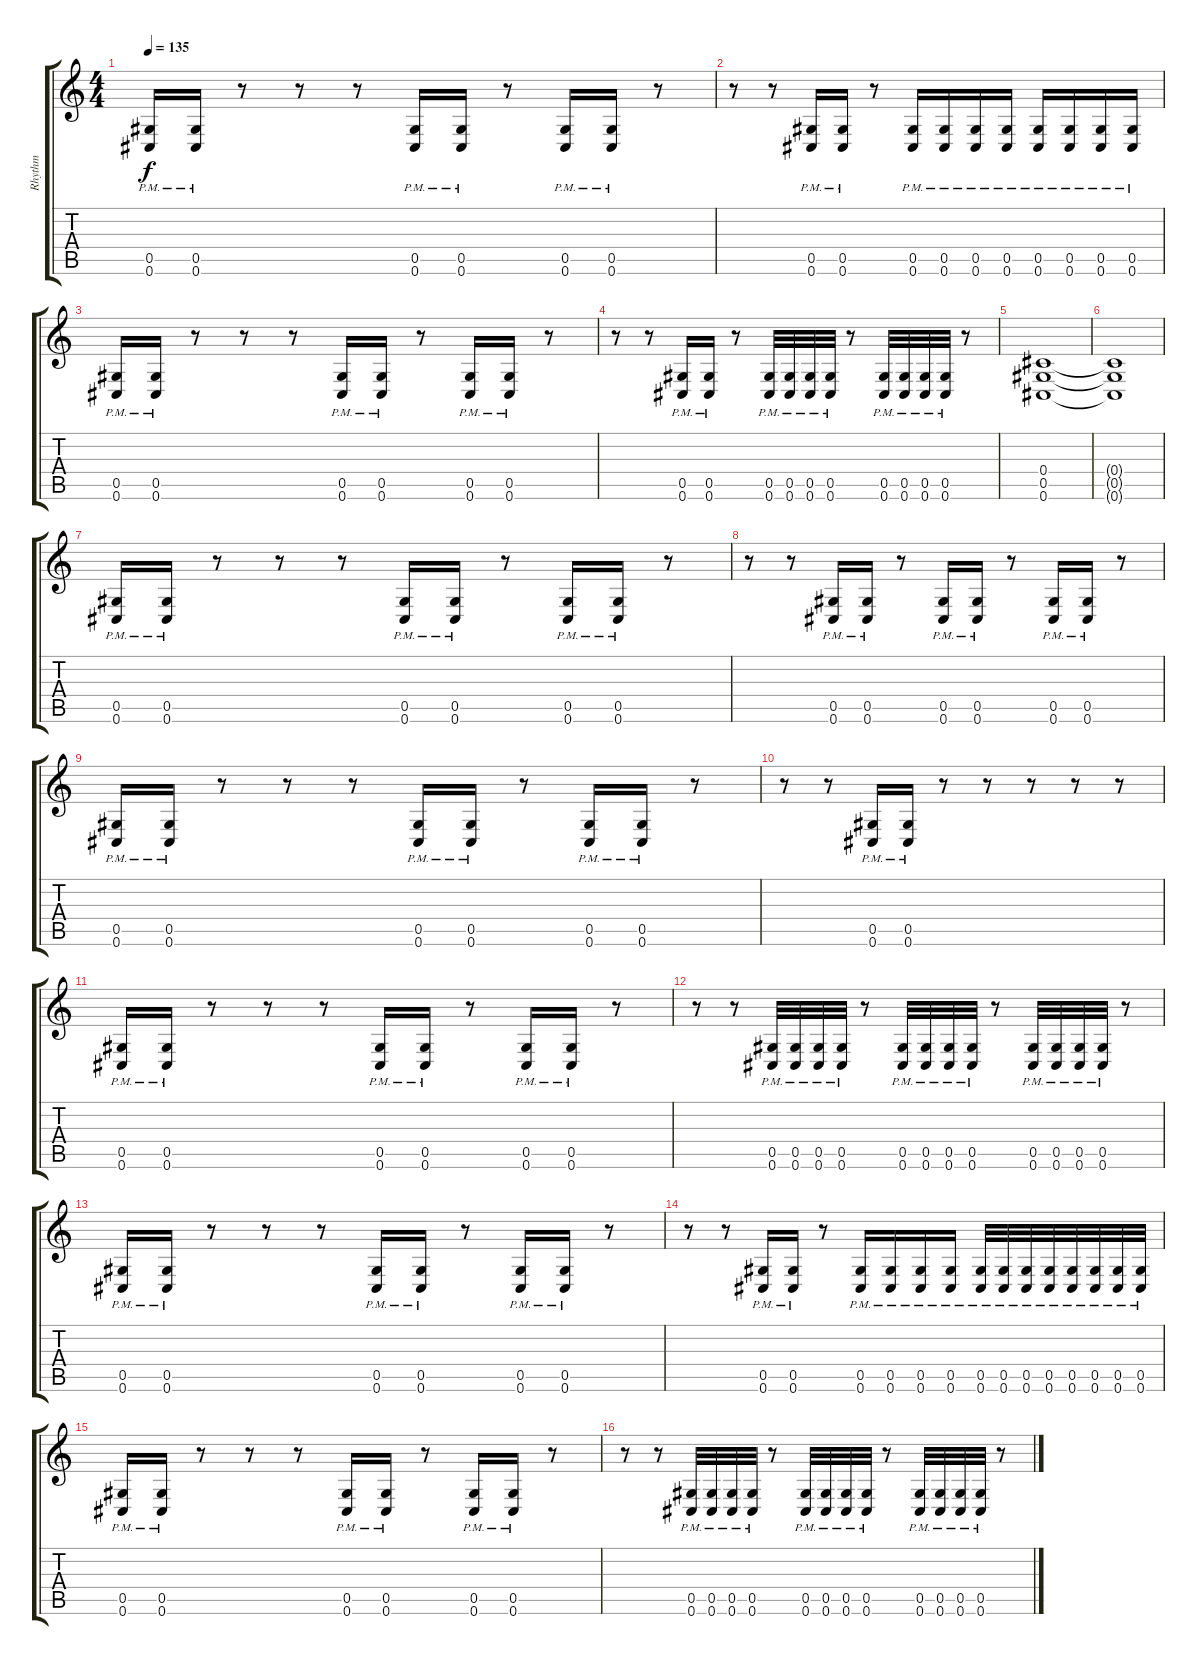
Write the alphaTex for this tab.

\track ("Rhythm" "Rhythm") {instrument distortionguitar}
\staff {score tabs}
\tuning (Eb4 Bb3 Gb3 Db3 Ab2 Db2) {hide}
\ts (4 4)
\tempo 135
\clef g2
\ks c
(0.5{pm} 0.6{pm}).16{dy f} (0.5{pm} 0.6{pm}).16 r.8 r.8 r.8 (0.5{pm} 0.6{pm}).16 (0.5{pm} 0.6{pm}).16 r.8 (0.5{pm} 0.6{pm}).16 (0.5{pm} 0.6{pm}).16 r.8 |
r.8 r.8 (0.5{pm} 0.6{pm}).16 (0.5{pm} 0.6{pm}).16 r.8 (0.5{pm} 0.6{pm}).16 (0.5{pm} 0.6{pm}).16 (0.5{pm} 0.6{pm}).16 (0.5{pm} 0.6{pm}).16 (0.5{pm} 0.6{pm}).16 (0.5{pm} 0.6{pm}).16 (0.5{pm} 0.6{pm}).16 (0.5{pm} 0.6{pm}).16 |
(0.5{pm} 0.6{pm}).16 (0.5{pm} 0.6{pm}).16 r.8 r.8 r.8 (0.5{pm} 0.6{pm}).16 (0.5{pm} 0.6{pm}).16 r.8 (0.5{pm} 0.6{pm}).16 (0.5{pm} 0.6{pm}).16 r.8 |
r.8 r.8 (0.5{pm} 0.6{pm}).16 (0.5{pm} 0.6{pm}).16 r.8 (0.5{pm} 0.6{pm}).32 (0.5{pm} 0.6{pm}).32 (0.5{pm} 0.6{pm}).32 (0.5{pm} 0.6{pm}).32 r.8 (0.5{pm} 0.6{pm}).32 (0.5{pm} 0.6{pm}).32 (0.5{pm} 0.6{pm}).32 (0.5{pm} 0.6{pm}).32 r.8 |
(0.4 0.5 0.6).1 |
(0.4{t} 0.5{t} 0.6{t}).1 |
(0.5{pm} 0.6{pm}).16 (0.5{pm} 0.6{pm}).16 r.8 r.8 r.8 (0.5{pm} 0.6{pm}).16 (0.5{pm} 0.6{pm}).16 r.8 (0.5{pm} 0.6{pm}).16 (0.5{pm} 0.6{pm}).16 r.8 |
r.8 r.8 (0.5{pm} 0.6{pm}).16 (0.5{pm} 0.6{pm}).16 r.8 (0.5{pm} 0.6{pm}).16 (0.5{pm} 0.6{pm}).16 r.8 (0.5{pm} 0.6{pm}).16 (0.5{pm} 0.6{pm}).16 r.8 |
(0.5{pm} 0.6{pm}).16 (0.5{pm} 0.6{pm}).16 r.8 r.8 r.8 (0.5{pm} 0.6{pm}).16 (0.5{pm} 0.6{pm}).16 r.8 (0.5{pm} 0.6{pm}).16 (0.5{pm} 0.6{pm}).16 r.8 |
r.8 r.8 (0.5{pm} 0.6{pm}).16 (0.5{pm} 0.6{pm}).16 r.8 r.8 r.8 r.8 r.8 |
(0.5{pm} 0.6{pm}).16 (0.5{pm} 0.6{pm}).16 r.8 r.8 r.8 (0.5{pm} 0.6{pm}).16 (0.5{pm} 0.6{pm}).16 r.8 (0.5{pm} 0.6{pm}).16 (0.5{pm} 0.6{pm}).16 r.8 |
r.8 r.8 (0.5{pm} 0.6{pm}).32 (0.5{pm} 0.6{pm}).32 (0.5{pm} 0.6{pm}).32 (0.5{pm} 0.6{pm}).32 r.8 (0.5{pm} 0.6{pm}).32 (0.5{pm} 0.6{pm}).32 (0.5{pm} 0.6{pm}).32 (0.5{pm} 0.6{pm}).32 r.8 (0.5{pm} 0.6{pm}).32 (0.5{pm} 0.6{pm}).32 (0.5{pm} 0.6{pm}).32 (0.5{pm} 0.6{pm}).32 r.8 |
(0.5{pm} 0.6{pm}).16 (0.5{pm} 0.6{pm}).16 r.8 r.8 r.8 (0.5{pm} 0.6{pm}).16 (0.5{pm} 0.6{pm}).16 r.8 (0.5{pm} 0.6{pm}).16 (0.5{pm} 0.6{pm}).16 r.8 |
r.8 r.8 (0.5{pm} 0.6{pm}).16 (0.5{pm} 0.6{pm}).16 r.8 (0.5{pm} 0.6{pm}).16 (0.5{pm} 0.6{pm}).16 (0.5{pm} 0.6{pm}).16 (0.5{pm} 0.6{pm}).16 (0.5{pm} 0.6{pm}).32 (0.5{pm} 0.6{pm}).32 (0.5{pm} 0.6{pm}).32 (0.5{pm} 0.6{pm}).32 (0.5{pm} 0.6{pm}).32 (0.5{pm} 0.6{pm}).32 (0.5{pm} 0.6{pm}).32 (0.5{pm} 0.6{pm}).32 |
(0.5{pm} 0.6{pm}).16 (0.5{pm} 0.6{pm}).16 r.8 r.8 r.8 (0.5{pm} 0.6{pm}).16 (0.5{pm} 0.6{pm}).16 r.8 (0.5{pm} 0.6{pm}).16 (0.5{pm} 0.6{pm}).16 r.8 |
r.8 r.8 (0.5{pm} 0.6{pm}).32 (0.5{pm} 0.6{pm}).32 (0.5{pm} 0.6{pm}).32 (0.5{pm} 0.6{pm}).32 r.8 (0.5{pm} 0.6{pm}).32 (0.5{pm} 0.6{pm}).32 (0.5{pm} 0.6{pm}).32 (0.5{pm} 0.6{pm}).32 r.8 (0.5{pm} 0.6{pm}).32 (0.5{pm} 0.6{pm}).32 (0.5{pm} 0.6{pm}).32 (0.5{pm} 0.6{pm}).32 r.8
